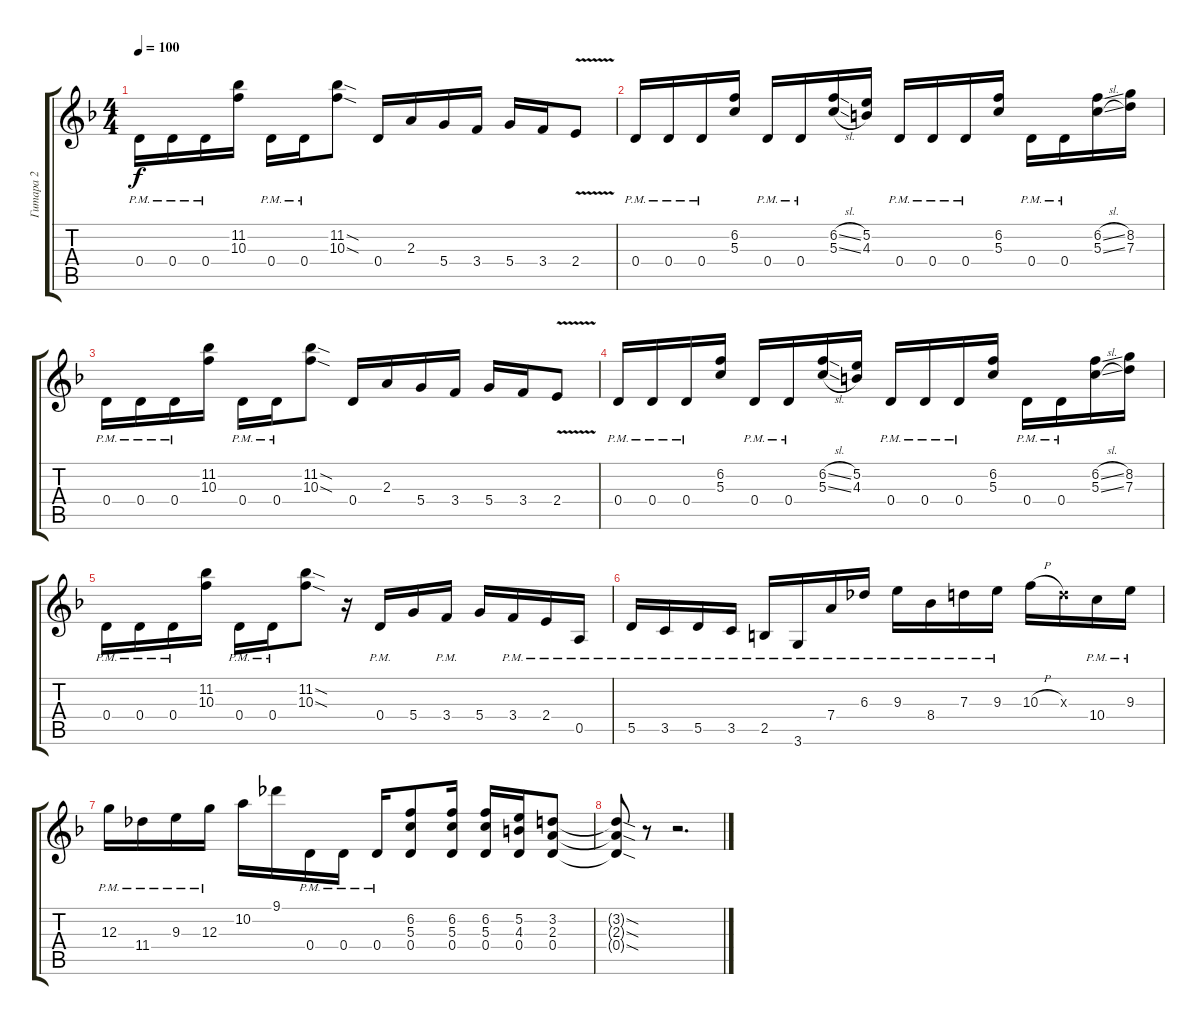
\track ("Гитара 2" "Гитара 2") {instrument distortionguitar}
\staff {score tabs}
\tuning (E4 B3 G3 D3 A2 E2) {hide}
\ts (4 4)
\tempo 100
\clef g2
\ks dminor
0.4{pm}.16{dy f} 0.4{pm}.16 0.4{pm}.16 (11.2 10.3).16 0.4{pm}.16 0.4{pm}.16 (11.2{sod} 10.3{sod}).8 0.4.16 2.3.16 5.4.16 3.4.16 5.4.16 3.4.16 2.4{v}.8 |
0.4{pm}.16 0.4{pm}.16 0.4{pm}.16 (6.2 5.3).16 0.4{pm}.16 0.4{pm}.16 (6.2{sl} 5.3{sl}).16 (5.2 4.3).16 0.4{pm}.16 0.4{pm}.16 0.4{pm}.16 (6.2 5.3).16 0.4{pm}.16 0.4{pm}.16 (6.2{sl} 5.3{sl}).16 (8.2 7.3).16 |
0.4{pm}.16 0.4{pm}.16 0.4{pm}.16 (11.2 10.3).16 0.4{pm}.16 0.4{pm}.16 (11.2{sod} 10.3{sod}).8 0.4.16 2.3.16 5.4.16 3.4.16 5.4.16 3.4.16 2.4{v}.8 |
0.4{pm}.16 0.4{pm}.16 0.4{pm}.16 (6.2 5.3).16 0.4{pm}.16 0.4{pm}.16 (6.2{sl} 5.3{sl}).16 (5.2 4.3).16 0.4{pm}.16 0.4{pm}.16 0.4{pm}.16 (6.2 5.3).16 0.4{pm}.16 0.4{pm}.16 (6.2{sl} 5.3{sl}).16 (8.2 7.3).16 |
0.4{pm}.16 0.4{pm}.16 0.4{pm}.16 (11.2 10.3).16 0.4{pm}.16 0.4{pm}.16 (11.2{sod} 10.3{sod}).8 r.16 0.4{pm}.16 5.4.16 3.4{pm}.16 5.4.16 3.4{pm}.16 2.4{pm}.16 0.5{pm}.16 |
5.5{pm}.16 3.5{pm}.16 5.5{pm}.16 3.5{pm}.16 2.5{pm}.16 3.6{pm}.16 7.4{pm}.16 6.3{pm}.16 9.3{pm}.16 8.4{pm}.16 7.3{pm}.16 9.3{pm}.16 10.3{h}.16 7.3{x}.16 10.4{pm}.16 9.3{pm}.16 |
12.3{pm}.16 11.4{pm}.16 9.3{pm}.16 12.3{pm}.16 10.2.16 9.1.16 0.4{pm}.16 0.4{pm}.16 0.4{pm}.16 (6.2 5.3 0.4).8 (6.2 5.3 0.4).16 (6.2 5.3 0.4).16 (5.2 4.3 0.4).16 (3.2 2.3 0.4).8 |
(3.2{sod t} 2.3{sod t} 0.4{sod t}).8 r.8 r.2{d}
